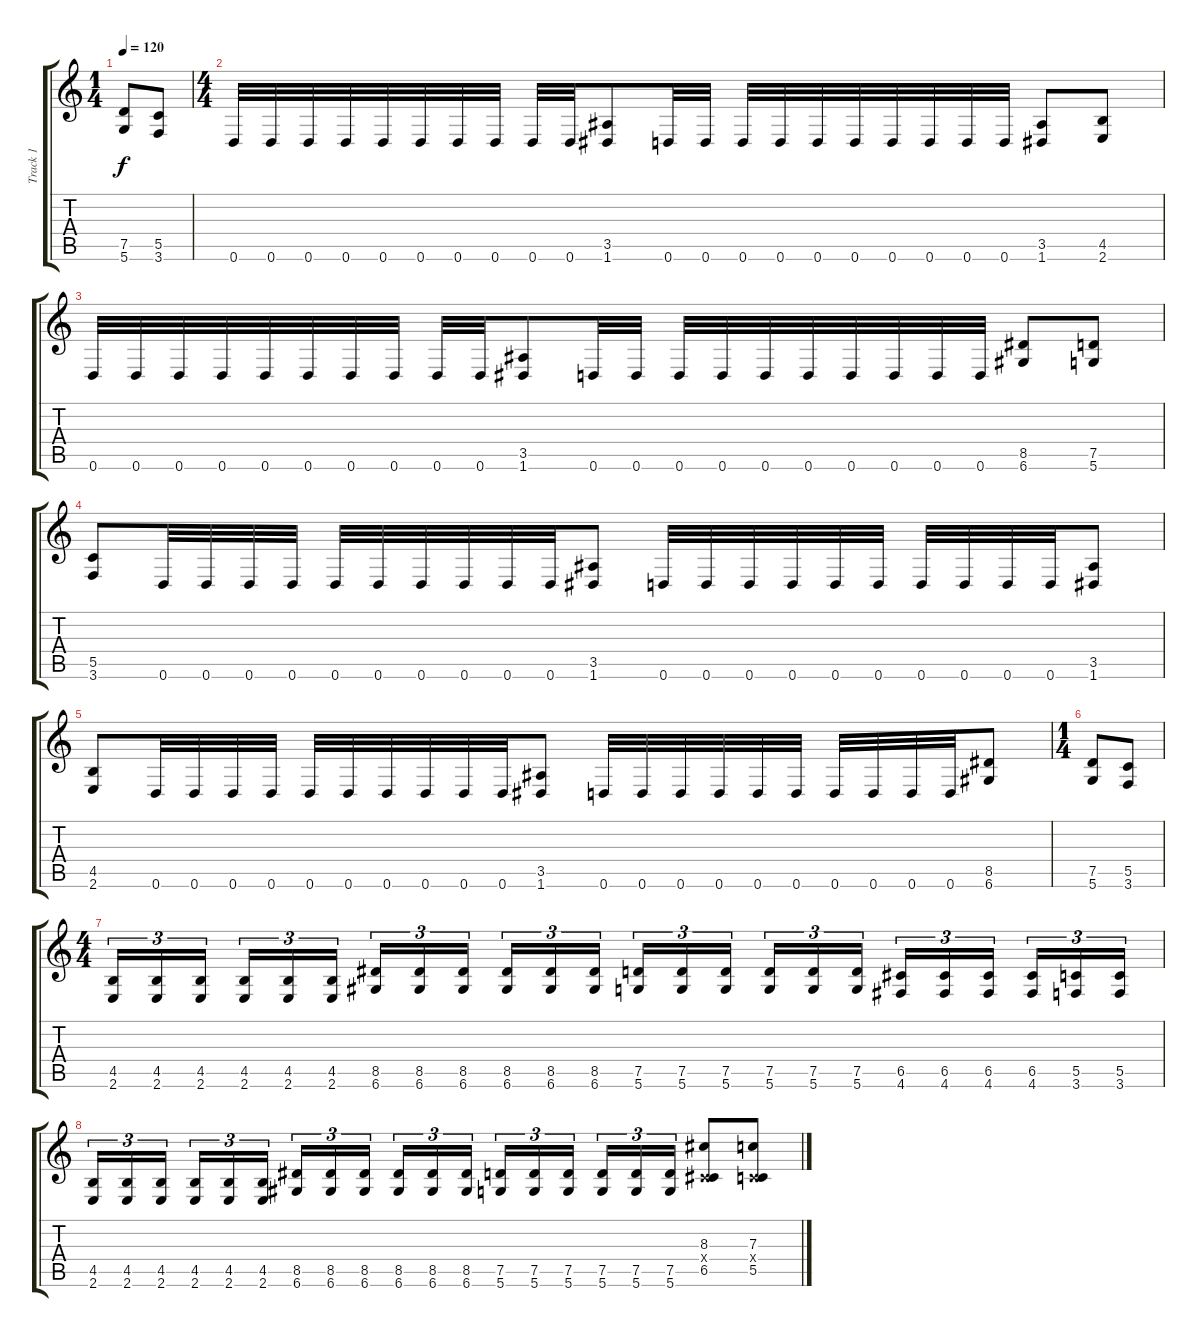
\track ("Track 1" "Track 1") {instrument distortionguitar}
\staff {score tabs}
\tuning (D4 A3 F3 C3 G2 D2) {hide}
\ts (1 4)
\tempo 120
\clef g2
\ks c
(7.5 5.6).8{dy f} (5.5 3.6).8 |
\ts (4 4)
0.6.32 0.6.32 0.6.32 0.6.32 0.6.32 0.6.32 0.6.32 0.6.32 0.6.32 0.6.32 (3.5 1.6).8 0.6.32 0.6.32 0.6.32 0.6.32 0.6.32 0.6.32 0.6.32 0.6.32 0.6.32 0.6.32 (3.5 1.6).8 (4.5 2.6).8 |
0.6.32 0.6.32 0.6.32 0.6.32 0.6.32 0.6.32 0.6.32 0.6.32 0.6.32 0.6.32 (3.5 1.6).8 0.6.32 0.6.32 0.6.32 0.6.32 0.6.32 0.6.32 0.6.32 0.6.32 0.6.32 0.6.32 (8.5 6.6).8 (7.5 5.6).8 |
(5.5 3.6).8 0.6.32 0.6.32 0.6.32 0.6.32 0.6.32 0.6.32 0.6.32 0.6.32 0.6.32 0.6.32 (3.5 1.6).8 0.6.32 0.6.32 0.6.32 0.6.32 0.6.32 0.6.32 0.6.32 0.6.32 0.6.32 0.6.32 (3.5 1.6).8 |
(4.5 2.6).8 0.6.32 0.6.32 0.6.32 0.6.32 0.6.32 0.6.32 0.6.32 0.6.32 0.6.32 0.6.32 (3.5 1.6).8 0.6.32 0.6.32 0.6.32 0.6.32 0.6.32 0.6.32 0.6.32 0.6.32 0.6.32 0.6.32 (8.5 6.6).8 |
\ts (1 4)
(7.5 5.6).8 (5.5 3.6).8 |
\ts (4 4)
(4.5 2.6).16{tu (3 2)} (4.5 2.6).16{tu (3 2)} (4.5 2.6).16{tu (3 2)} (4.5 2.6).16{tu (3 2)} (4.5 2.6).16{tu (3 2)} (4.5 2.6).16{tu (3 2)} (8.5 6.6).16{tu (3 2)} (8.5 6.6).16{tu (3 2)} (8.5 6.6).16{tu (3 2)} (8.5 6.6).16{tu (3 2)} (8.5 6.6).16{tu (3 2)} (8.5 6.6).16{tu (3 2)} (7.5 5.6).16{tu (3 2)} (7.5 5.6).16{tu (3 2)} (7.5 5.6).16{tu (3 2)} (7.5 5.6).16{tu (3 2)} (7.5 5.6).16{tu (3 2)} (7.5 5.6).16{tu (3 2)} (6.5 4.6).16{tu (3 2)} (6.5 4.6).16{tu (3 2)} (6.5 4.6).16{tu (3 2)} (6.5 4.6).16{tu (3 2)} (5.5 3.6).16{tu (3 2)} (5.5 3.6).16{tu (3 2)} |
(4.5 2.6).16{tu (3 2)} (4.5 2.6).16{tu (3 2)} (4.5 2.6).16{tu (3 2)} (4.5 2.6).16{tu (3 2)} (4.5 2.6).16{tu (3 2)} (4.5 2.6).16{tu (3 2)} (8.5 6.6).16{tu (3 2)} (8.5 6.6).16{tu (3 2)} (8.5 6.6).16{tu (3 2)} (8.5 6.6).16{tu (3 2)} (8.5 6.6).16{tu (3 2)} (8.5 6.6).16{tu (3 2)} (7.5 5.6).16{tu (3 2)} (7.5 5.6).16{tu (3 2)} (7.5 5.6).16{tu (3 2)} (7.5 5.6).16{tu (3 2)} (7.5 5.6).16{tu (3 2)} (7.5 5.6).16{tu (3 2)} (8.3 0.4{x} 6.5).8 (7.3 0.4{x} 5.5).8
